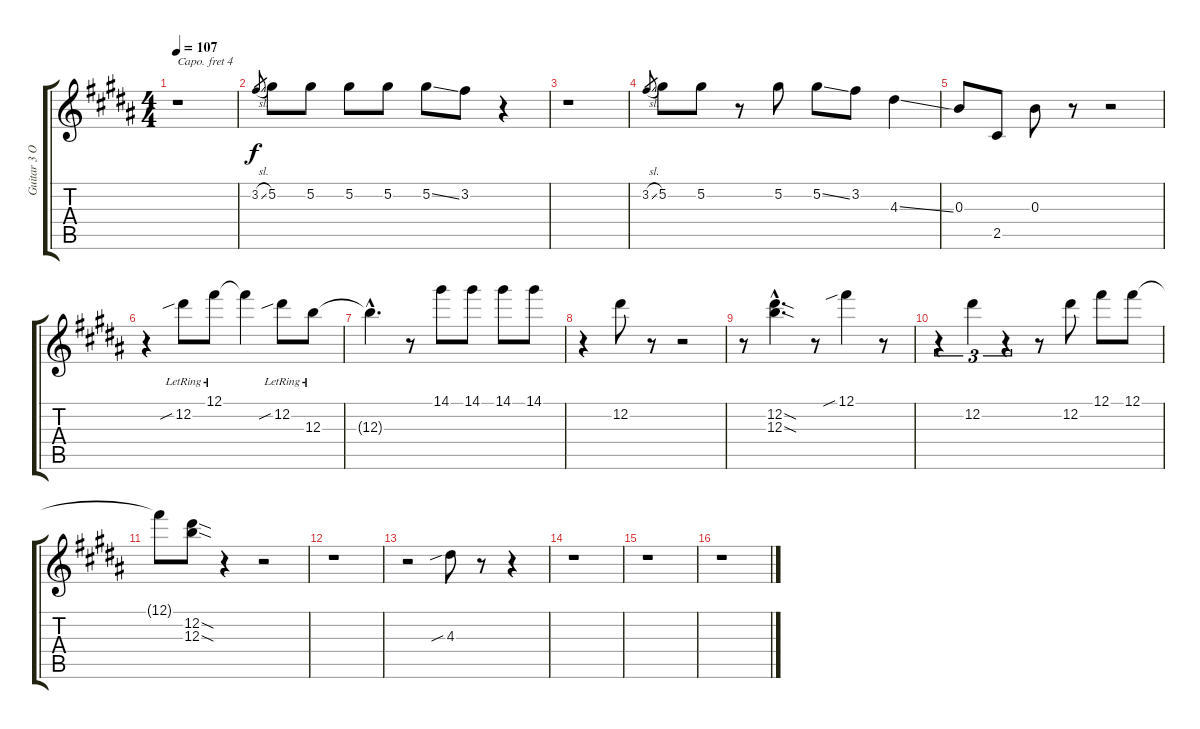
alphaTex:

\track ("Guitar 3 Open G/Capo4" "Guitar 3 O") {instrument distortionguitar}
\staff {score tabs}
\capo 4
\tuning (D4 B3 G3 D3 G2 D2) {hide}
\ts (4 4)
\tempo 107
\clef g2
\ks b
r.1{dy f} |
3.2{sl}.8{gr} 5.2.8 5.2.8 5.2.8 5.2.8 5.2{ss}.8 3.2.8 r.4 |
r.1 |
3.2{sl}.8{gr} 5.2.8 5.2.8 r.8 5.2.8 5.2{ss}.8 3.2.8 4.3{ss}.4 |
0.3.8 2.5.8 0.3.8 r.8 r.2 |
r.4 12.2{sib lr}.8 12.1{lr}.8 12.1{t}.4 12.2{sib lr}.8 12.3{lr}.8 |
12.3{hac t}.4{d} r.8 14.1.8 14.1.8 14.1.8 14.1.8 |
r.4 12.2.8 r.8 r.2 |
r.8 (12.2{sod hac} 12.3{sod hac}).4{d} r.8 12.1{sib}.4 r.8 |
r.4{tu (3 2)} 12.2.4{tu (3 2)} r.4{tu (3 2)} r.8 12.2.8 12.1.8 12.1.8 |
12.1{t}.8 (12.2{sod} 12.3{sod}).8 r.4 r.2 |
r.1 |
r.2 4.3{sib}.8 r.8 r.4 |
r.1 |
r.1 |
r.1
